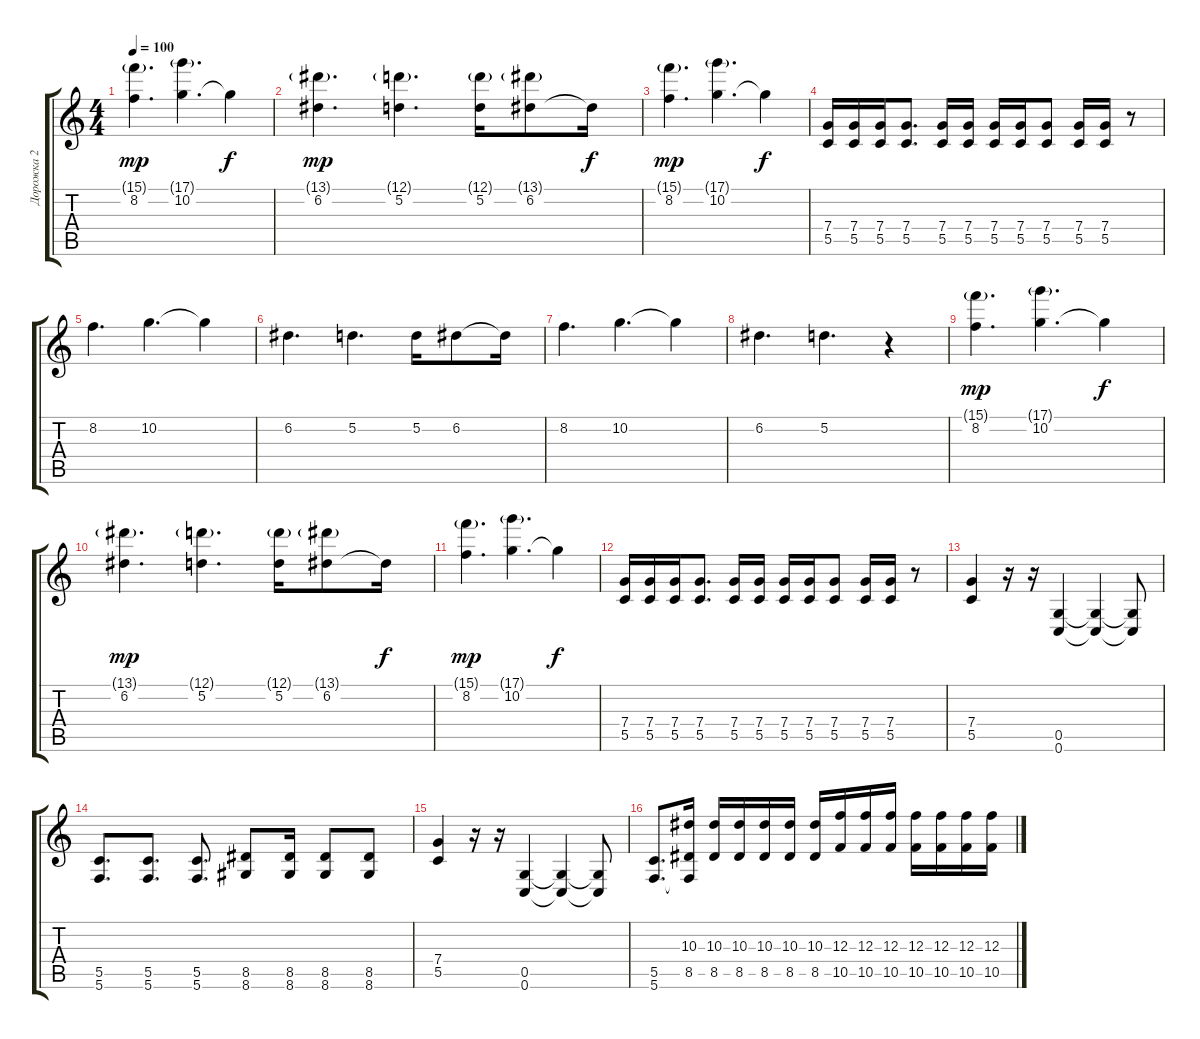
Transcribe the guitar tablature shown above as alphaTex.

\track ("Дорожка 2" "Дорожка 2") {instrument acousticguitarsteel}
\staff {score tabs}
\tuning (D4 A3 F3 C3 G2 C2) {hide}
\ts (4 4)
\tempo 100
\clef g2
\ks c
(15.1{g} 8.2).4{d dy mp} (17.1{g} 10.2).4{d} 10.2{t}.4{dy f} |
(13.1{g} 6.2).4{d dy mp} (12.1{g} 5.2).4{d} (12.1{g} 5.2).16 (13.1{g} 6.2).8 6.2{t}.16{dy f} |
(15.1{g} 8.2).4{d dy mp} (17.1{g} 10.2).4{d} 10.2{t}.4{dy f} |
(7.4 5.5).16{instrument distortionguitar} (7.4 5.5).16 (7.4 5.5).16 (7.4 5.5).8{d} (7.4 5.5).16 (7.4 5.5).16 (7.4 5.5).16 (7.4 5.5).16 (7.4 5.5).8 (7.4 5.5).16 (7.4 5.5).16 r.8 |
8.2.4{d instrument acousticguitarsteel} 10.2.4{d} 10.2{t}.4 |
6.2.4{d} 5.2.4{d} 5.2.16 6.2.8 6.2{t}.16 |
8.2.4{d} 10.2.4{d} 10.2{t}.4 |
6.2.4{d} 5.2.4{d} r.4 |
(15.1{g} 8.2).4{d dy mp} (17.1{g} 10.2).4{d} 10.2{t}.4{dy f} |
(13.1{g} 6.2).4{d dy mp} (12.1{g} 5.2).4{d} (12.1{g} 5.2).16 (13.1{g} 6.2).8 6.2{t}.16{dy f} |
(15.1{g} 8.2).4{d dy mp} (17.1{g} 10.2).4{d} 10.2{t}.4{dy f} |
(7.4 5.5).16{instrument distortionguitar} (7.4 5.5).16 (7.4 5.5).16 (7.4 5.5).8{d} (7.4 5.5).16 (7.4 5.5).16 (7.4 5.5).16 (7.4 5.5).16 (7.4 5.5).8 (7.4 5.5).16 (7.4 5.5).16 r.8 |
(7.4 5.5).4 r.16 r.16 (0.5 0.6).4 (0.5{t} 0.6{t}).4 (0.5{t} 0.6{t}).8 |
(5.5 5.6).8{d} (5.5 5.6).8{d} (5.5 5.6).8{d} (8.5 8.6).8 (8.5 8.6).16 (8.5 8.6).8 (8.5 8.6).8 |
(7.4 5.5).4 r.16 r.16 (0.5 0.6).4 (0.5{t} 0.6{t}).4 (0.5{t} 0.6{t}).8 |
(5.5 5.6).8{d} (10.3 8.5 5.6{t}).16 (10.3 8.5).16 (10.3 8.5).16 (10.3 8.5).16 (10.3 8.5).16 (10.3 8.5).16 (12.3 10.5).16 (12.3 10.5).16 (12.3 10.5).16 (12.3 10.5).16 (12.3 10.5).16 (12.3 10.5).16 (12.3 10.5).16
